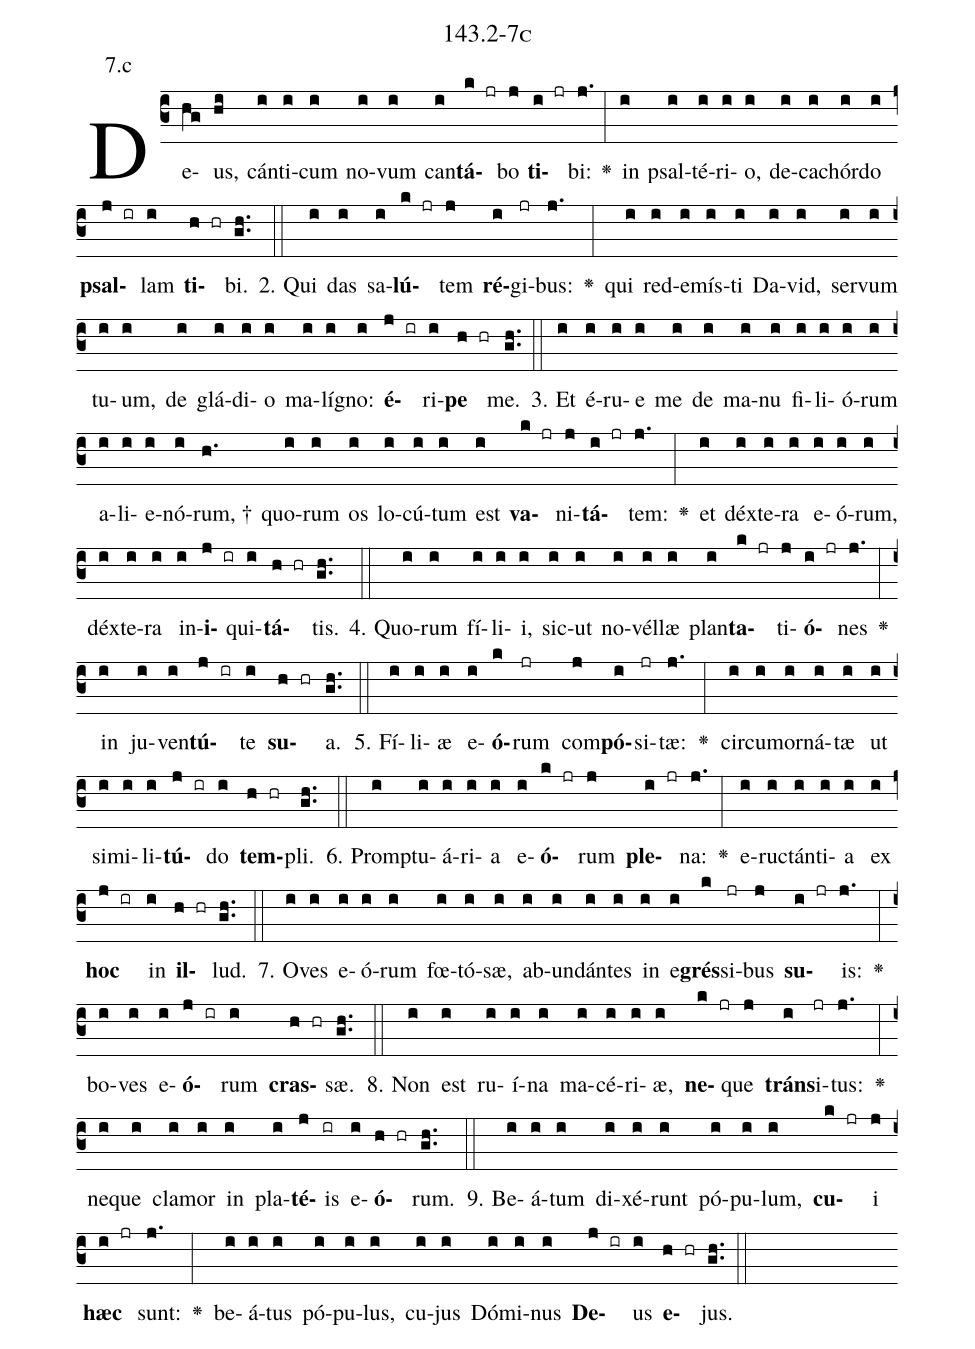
name: 143.2-7c;
annotation: 7.c;
%%
(c3)De(hg)us,(hi) cán(i)ti(i)cum(i) no(i)vum(i) can(i)<b>tá</b>(k jr)bo(j) <b>ti</b>(i jr)bi:(j.) <v>\greheightstar</v>(:) in(i) psal(i)té(i)ri(i)o,(i) de(i)ca(i)chór(i)do(i) <b>psal</b>(j ir)lam(i) <b>ti</b>(h hr)bi.(gh..) (::)
2. Qui(i) das(i) sa(i)<b>lú</b>(k jr)tem(j) <b>ré</b>(i)gi(jr)bus:(j.) <v>\greheightstar</v>(:) qui(i) red(i)e(i)mís(i)ti(i) Da(i)vid,(i) ser(i)vum(i) tu(i)um,(i) de(i) glá(i)di(i)o(i) ma(i)lí(i)gno:(i) <b>é</b>(j ir)ri(i)<b>pe</b>(h hr) me.(gh..) (::)
3. Et(i) é(i)ru(i)e(i) me(i) de(i) ma(i)nu(i) fi(i)li(i)ó(i)rum(i) a(i)li(i)e(i)nó(i)rum, †(h.) quo(i)rum(i) os(i) lo(i)cú(i)tum(i) est(i) <b>va</b>(k jr)ni(j)<b>tá</b>(i jr)tem:(j.) <v>\greheightstar</v>(:) et(i) déx(i)te(i)ra(i) e(i)ó(i)rum,(i) déx(i)te(i)ra(i) in(i)<b>i</b>(j ir)qui(i)<b>tá</b>(h hr)tis.(gh..) (::)
4. Quo(i)rum(i) fí(i)li(i)i,(i) sic(i)ut(i) no(i)vél(i)læ(i) plan(i)<b>ta</b>(k jr)ti(j)<b>ó</b>(i jr)nes(j.) <v>\greheightstar</v>(:) in(i) ju(i)ven(i)<b>tú</b>(j ir)te(i) <b>su</b>(h hr)a.(gh..) (::)
5. Fí(i)li(i)æ(i) e(i)<b>ó</b>(k)rum(jr) com(j)<b>pó</b>(i)si(jr)tæ:(j.) <v>\greheightstar</v>(:) cir(i)cum(i)or(i)ná(i)tæ(i) ut(i) si(i)mi(i)li(i)<b>tú</b>(j ir)do(i) <b>tem</b>(h hr)pli.(gh..) (::)
6. Promp(i)tu(i)á(i)ri(i)a(i) e(i)<b>ó</b>(k jr)rum(j) <b>ple</b>(i jr)na:(j.) <v>\greheightstar</v>(:) e(i)ruc(i)tán(i)ti(i)a(i) ex(i) <b>hoc</b>(j ir) in(i) <b>il</b>(h hr)lud.(gh..) (::)
7. O(i)ves(i) e(i)ó(i)rum(i) fœ(i)tó(i)sæ,(i) ab(i)un(i)dán(i)tes(i) in(i) e(i)<b>grés</b>(k)si(jr)bus(j) <b>su</b>(i jr)is:(j.) <v>\greheightstar</v>(:) bo(i)ves(i) e(i)<b>ó</b>(j ir)rum(i) <b>cras</b>(h hr)sæ.(gh..) (::)
8. Non(i) est(i) ru(i)í(i)na(i) ma(i)cé(i)ri(i)æ,(i) <b>ne</b>(k jr)que(j) <b>tráns</b>(i)i(jr)tus:(j.) <v>\greheightstar</v>(:) ne(i)que(i) cla(i)mor(i) in(i) pla(i)<b>té</b>(j)is(ir) e(i)<b>ó</b>(h hr)rum.(gh..) (::)
9. Be(i)á(i)tum(i) di(i)xé(i)runt(i) pó(i)pu(i)lum,(i) <b>cu</b>(k jr)i(j) <b>hæc</b>(i jr) sunt:(j.) <v>\greheightstar</v>(:) be(i)á(i)tus(i) pó(i)pu(i)lus,(i) cu(i)jus(i) Dó(i)mi(i)nus(i) <b>De</b>(j ir)us(i) <b>e</b>(h hr)jus.(gh..) (::)
